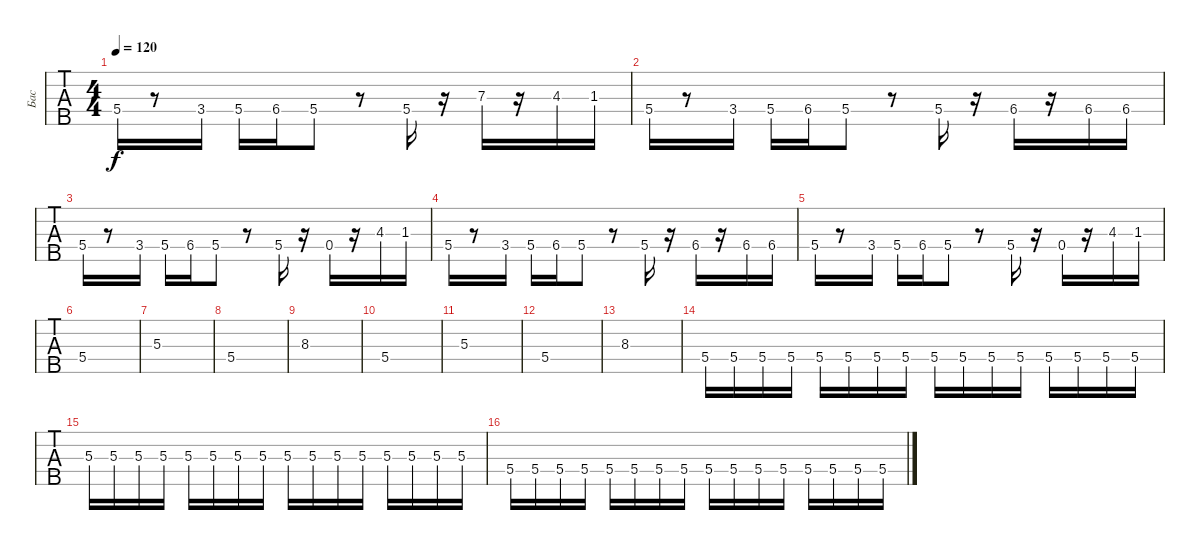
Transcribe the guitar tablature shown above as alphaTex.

\track ("Бас" "Бас") {instrument electricbassfinger}
\staff {tabs}
\tuning (G2 D2 A1 E1 B0) {hide}
\ts (4 4)
\tempo 120
\clef f4
\ks c
5.4.16{dy f} r.8 3.4.16 5.4.16 6.4.16 5.4.8 r.8 5.4.16 r.16 7.3.16 r.16 4.3.16 1.3.16 |
5.4.16 r.8 3.4.16 5.4.16 6.4.16 5.4.8 r.8 5.4.16 r.16 6.4.16 r.16 6.4.16 6.4.16 |
5.4.16 r.8 3.4.16 5.4.16 6.4.16 5.4.8 r.8 5.4.16 r.16 0.4.16 r.16 4.3.16 1.3.16 |
5.4.16 r.8 3.4.16 5.4.16 6.4.16 5.4.8 r.8 5.4.16 r.16 6.4.16 r.16 6.4.16 6.4.16 |
5.4.16 r.8 3.4.16 5.4.16 6.4.16 5.4.8 r.8 5.4.16 r.16 0.4.16 r.16 4.3.16 1.3.16 |
5.4.1 |
5.3.1 |
5.4.1 |
8.3.1 |
5.4.1 |
5.3.1 |
5.4.1 |
8.3.1 |
5.4.16 5.4.16 5.4.16 5.4.16 5.4.16 5.4.16 5.4.16 5.4.16 5.4.16 5.4.16 5.4.16 5.4.16 5.4.16 5.4.16 5.4.16 5.4.16 |
5.3.16 5.3.16 5.3.16 5.3.16 5.3.16 5.3.16 5.3.16 5.3.16 5.3.16 5.3.16 5.3.16 5.3.16 5.3.16 5.3.16 5.3.16 5.3.16 |
5.4.16 5.4.16 5.4.16 5.4.16 5.4.16 5.4.16 5.4.16 5.4.16 5.4.16 5.4.16 5.4.16 5.4.16 5.4.16 5.4.16 5.4.16 5.4.16
